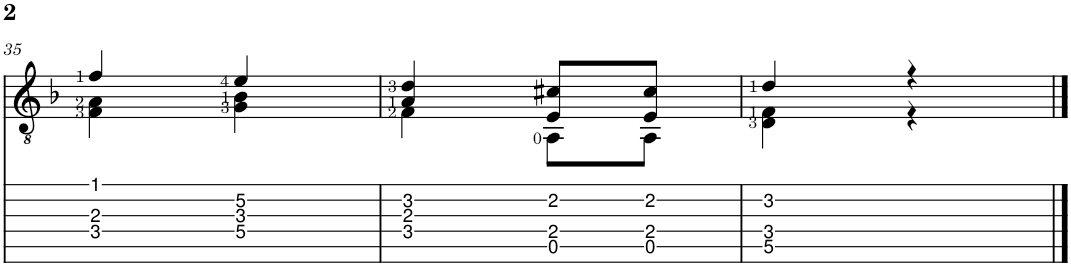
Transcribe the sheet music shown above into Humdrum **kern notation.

**kern	**kern
*part1	*part1
*staff2	*staff1
*I"Classical Guitar	*
!!LO:PB:g=z
*	*clefGv2
*k[b-]	*k[b-]
*d:	*d:
*M2/4	*M2/4
=35	=35
*^	*^
4f	4F 4A	4f/	4F\ 4A\
4e	4G 4B-	4e/	4G\ 4B-\
=36	=36	=36	=36
4A 4d	4F	4A/ 4d/	4F\
8E\ 8c#X\L	8AAL	8E/ 8c#X/L	8AA\L
8E\ 8c#\J	8AAJ	8E/ 8c#/J	8AA\J
=37	=37	=37	=37
4d	4D 4F	4d/	4D\ 4F\
4r	4r	4r	4r
*v	*v	*	*
*	*v	*v
==	==
*-	*-
